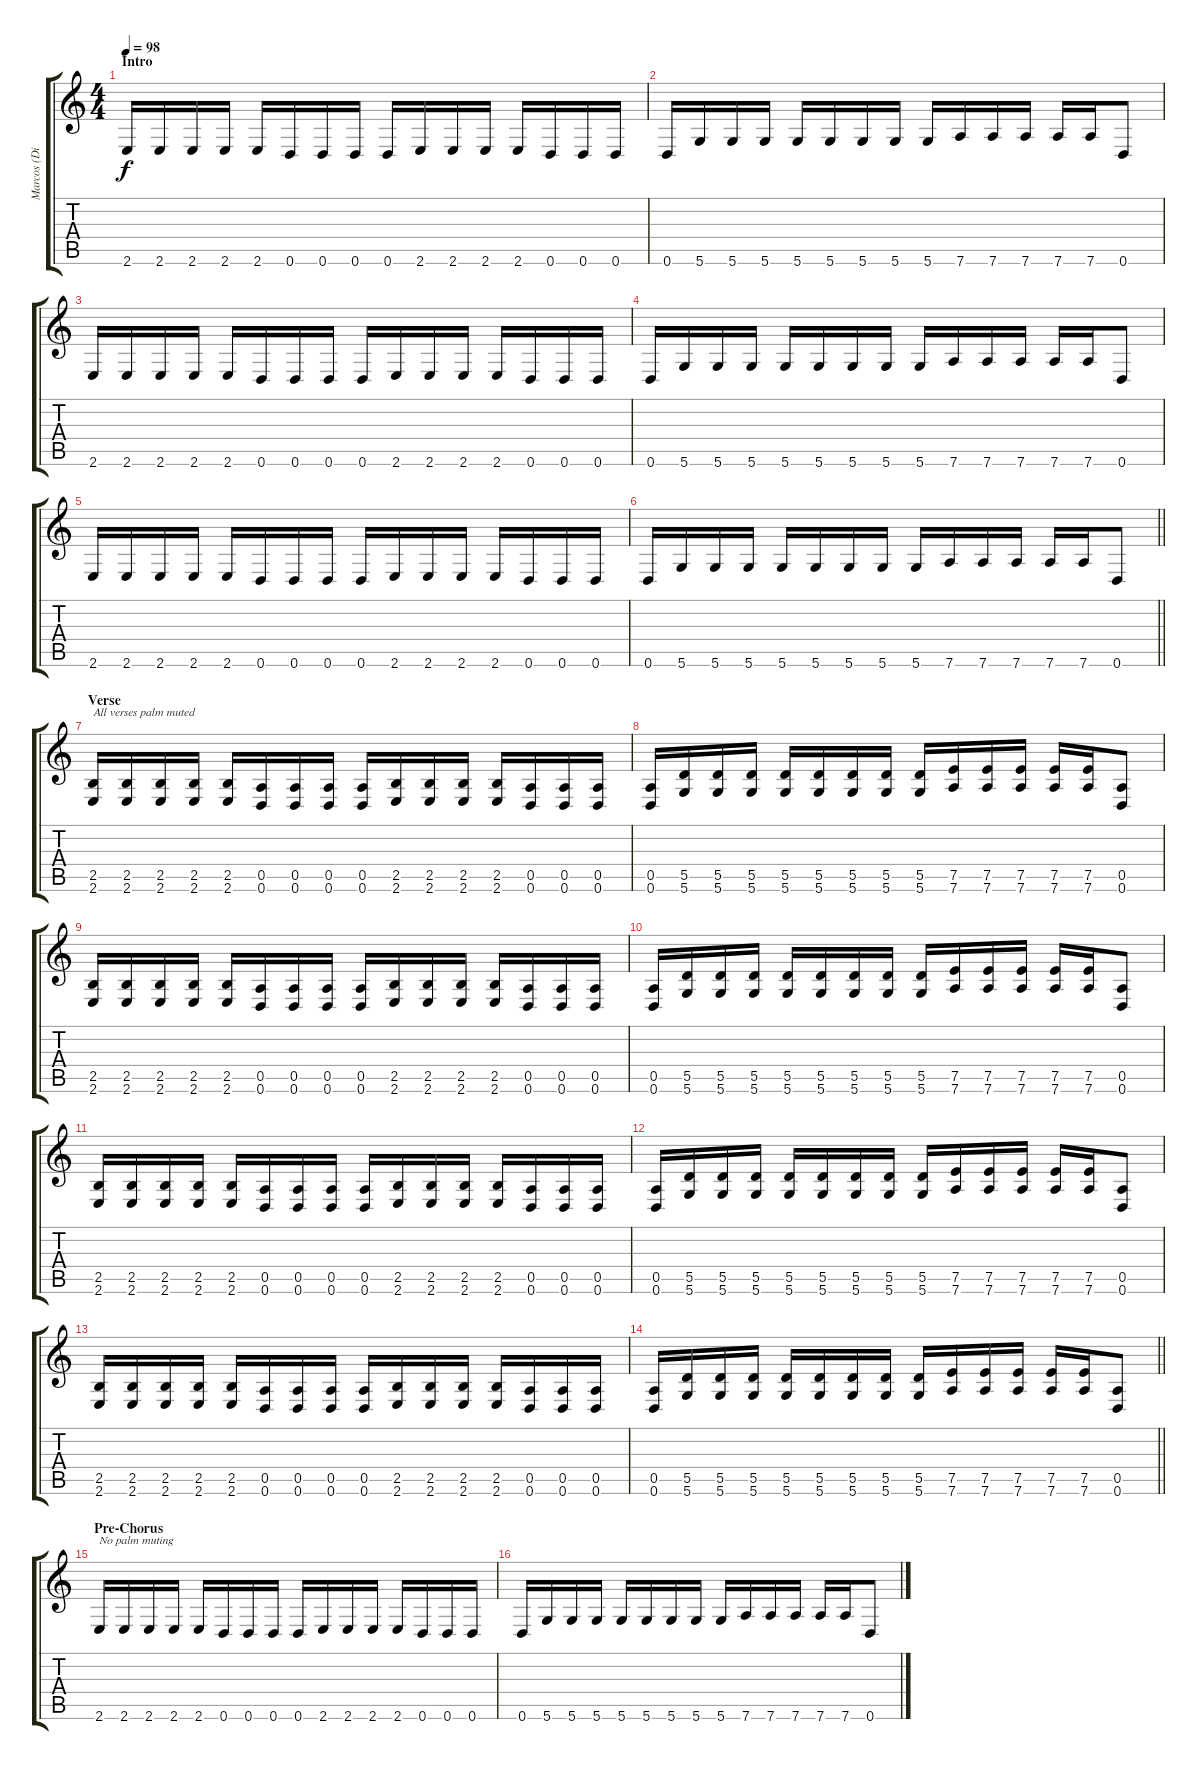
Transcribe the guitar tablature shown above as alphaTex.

\track ("Marcos (Dist.)" "Marcos (Di") {instrument distortionguitar}
\staff {score tabs}
\tuning (E4 B3 G3 D3 A2 D2) {hide}
\ts (4 4)
\section ("" "Intro")
\tempo 98
\clef g2
\ks c
2.6.16{dy f instrument distortionguitar} 2.6.16 2.6.16 2.6.16 2.6.16 0.6.16 0.6.16 0.6.16 0.6.16 2.6.16 2.6.16 2.6.16 2.6.16 0.6.16 0.6.16 0.6.16 |
0.6.16 5.6.16 5.6.16 5.6.16 5.6.16 5.6.16 5.6.16 5.6.16 5.6.16 7.6.16 7.6.16 7.6.16 7.6.16 7.6.16 0.6.8 |
2.6.16 2.6.16 2.6.16 2.6.16 2.6.16 0.6.16 0.6.16 0.6.16 0.6.16 2.6.16 2.6.16 2.6.16 2.6.16 0.6.16 0.6.16 0.6.16 |
0.6.16 5.6.16 5.6.16 5.6.16 5.6.16 5.6.16 5.6.16 5.6.16 5.6.16 7.6.16 7.6.16 7.6.16 7.6.16 7.6.16 0.6.8 |
2.6.16 2.6.16 2.6.16 2.6.16 2.6.16 0.6.16 0.6.16 0.6.16 0.6.16 2.6.16 2.6.16 2.6.16 2.6.16 0.6.16 0.6.16 0.6.16 |
\barLineRight lightlight
0.6.16 5.6.16 5.6.16 5.6.16 5.6.16 5.6.16 5.6.16 5.6.16 5.6.16 7.6.16 7.6.16 7.6.16 7.6.16 7.6.16 0.6.8 |
\section ("" "Verse")
(2.5 2.6).16{txt "All verses palm muted" volume 8} (2.5 2.6).16 (2.5 2.6).16 (2.5 2.6).16 (2.5 2.6).16 (0.5 0.6).16 (0.5 0.6).16 (0.5 0.6).16 (0.5 0.6).16 (2.5 2.6).16 (2.5 2.6).16 (2.5 2.6).16 (2.5 2.6).16 (0.5 0.6).16 (0.5 0.6).16 (0.5 0.6).16 |
(0.5 0.6).16 (5.5 5.6).16 (5.5 5.6).16 (5.5 5.6).16 (5.5 5.6).16 (5.5 5.6).16 (5.5 5.6).16 (5.5 5.6).16 (5.5 5.6).16 (7.5 7.6).16 (7.5 7.6).16 (7.5 7.6).16 (7.5 7.6).16 (7.5 7.6).16 (0.5 0.6).8 |
(2.5 2.6).16{volume 8} (2.5 2.6).16 (2.5 2.6).16 (2.5 2.6).16 (2.5 2.6).16 (0.5 0.6).16 (0.5 0.6).16 (0.5 0.6).16 (0.5 0.6).16 (2.5 2.6).16 (2.5 2.6).16 (2.5 2.6).16 (2.5 2.6).16 (0.5 0.6).16 (0.5 0.6).16 (0.5 0.6).16 |
(0.5 0.6).16 (5.5 5.6).16 (5.5 5.6).16 (5.5 5.6).16 (5.5 5.6).16 (5.5 5.6).16 (5.5 5.6).16 (5.5 5.6).16 (5.5 5.6).16 (7.5 7.6).16 (7.5 7.6).16 (7.5 7.6).16 (7.5 7.6).16 (7.5 7.6).16 (0.5 0.6).8 |
(2.5 2.6).16{volume 8} (2.5 2.6).16 (2.5 2.6).16 (2.5 2.6).16 (2.5 2.6).16 (0.5 0.6).16 (0.5 0.6).16 (0.5 0.6).16 (0.5 0.6).16 (2.5 2.6).16 (2.5 2.6).16 (2.5 2.6).16 (2.5 2.6).16 (0.5 0.6).16 (0.5 0.6).16 (0.5 0.6).16 |
(0.5 0.6).16 (5.5 5.6).16 (5.5 5.6).16 (5.5 5.6).16 (5.5 5.6).16 (5.5 5.6).16 (5.5 5.6).16 (5.5 5.6).16 (5.5 5.6).16 (7.5 7.6).16 (7.5 7.6).16 (7.5 7.6).16 (7.5 7.6).16 (7.5 7.6).16 (0.5 0.6).8 |
(2.5 2.6).16{volume 8} (2.5 2.6).16 (2.5 2.6).16 (2.5 2.6).16 (2.5 2.6).16 (0.5 0.6).16 (0.5 0.6).16 (0.5 0.6).16 (0.5 0.6).16 (2.5 2.6).16 (2.5 2.6).16 (2.5 2.6).16 (2.5 2.6).16 (0.5 0.6).16 (0.5 0.6).16 (0.5 0.6).16 |
\barLineRight lightlight
(0.5 0.6).16 (5.5 5.6).16 (5.5 5.6).16 (5.5 5.6).16 (5.5 5.6).16 (5.5 5.6).16 (5.5 5.6).16 (5.5 5.6).16 (5.5 5.6).16{volume 13} (7.5 7.6).16 (7.5 7.6).16 (7.5 7.6).16 (7.5 7.6).16 (7.5 7.6).16 (0.5 0.6).8 |
\section ("" "Pre-Chorus")
2.6.16{txt "No palm muting"} 2.6.16 2.6.16 2.6.16 2.6.16 0.6.16 0.6.16 0.6.16 0.6.16 2.6.16 2.6.16 2.6.16 2.6.16 0.6.16 0.6.16 0.6.16 |
0.6.16 5.6.16 5.6.16 5.6.16 5.6.16 5.6.16 5.6.16 5.6.16 5.6.16 7.6.16 7.6.16 7.6.16 7.6.16 7.6.16 0.6.8
